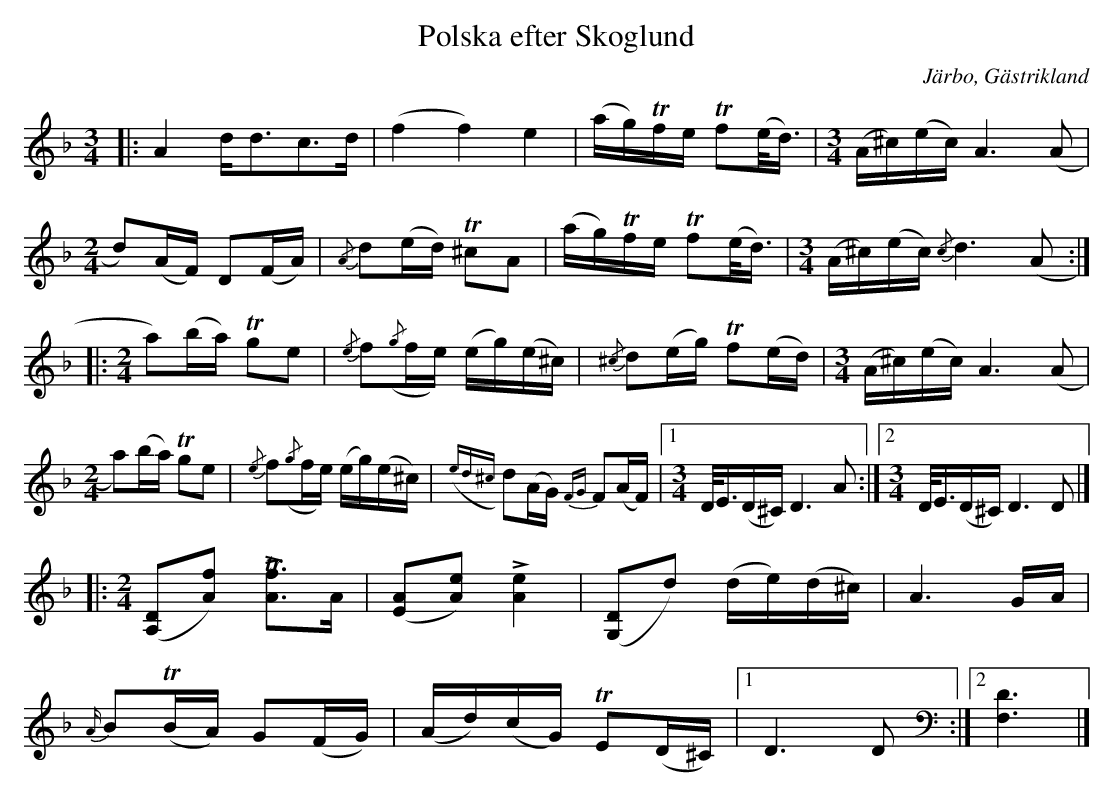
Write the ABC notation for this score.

X:1
T: Polska efter Skoglund
O: Järbo, Gästrikland
M: 3/4
L: 1/16
K: Dm
|:A4d2<d2c2>d2 | (f4f4) e4| (ag)Tfe Tf2(e<d) |[M:3/4] (A^c)(ec) A6 (A2 |
[M:2/4] d2)(AF) D2(FA) |{/A}d2(ed)  T^c2A2 |(ag)Tfe  Tf2(e<d) |[M:3/4] (A^c)(ec) {/c}d4>(A4:|
|:[M:2/4]a2)(ba) Tg2e2 | {/e}f2({/g}fe) (eg)(e^c) | {/^c}d2(eg) Tf2(ed) |[M:3/4] (A^c)(ec) A6 (A2|
[M:2/4] a2)(ba)  Tg2e2| {/e}f2({/g}fe) (eg)(e^c)| ({ed^c}d2)(AG)  {FG}F2(AF)|[1 [M:3/4] D<E(D^C)  D4>A4:|[2[M:3/4] D<E(D^C)  D4>D4|]
|:[M:2/4]([A,2D2][A2f2]) L[A2Tf2]>A2 | ([E2A2][A2e2]) L[A4e4] | ([G,2D2]d2) (de)(d^c) | A6GA |
{A/}B2T(BA) G2(FG) | (Ad)(cG) TE2(D^C) |[1 D4>D4 :|[2 [F,6D6] |]
